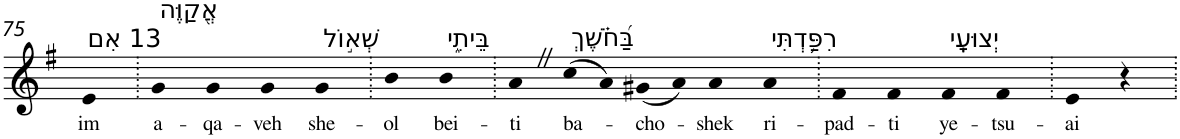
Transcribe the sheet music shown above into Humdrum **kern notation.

**kern	**text
*part1	*part1
*staff1	*staff1
*I"Piano	*
*I'Pno	*
!!LO:PB:g=z
*clefG2	*
*k[f#]	*
*G:	*
=75	=75
!LO:TX:a:t=13 אִם	!
!	!LO:LY:b
4e	im
=76.	=76.
!LO:TX:a:t=אֲ֭קַוֶּה	!
!	!LO:LY:b
4g	a-
!	!LO:LY:b
4g	-qa-
!	!LO:LY:b
4g	-veh
!LO:TX:a:t=שְׁא֣וֹל	!
!	!LO:LY:b
4g	she-
=77.	=77.
!	!LO:LY:b
4b	-ol
!LO:TX:a:t=בֵּיתִ֑י	!
!	!LO:LY:b
4b	bei-
=78.	=78.
!	!LO:LY:b
4aZ	-ti
!LO:TX:a:t=בַּ֝חֹ֗שֶׁךְ	!
!	!LO:LY:b
(8cc	ba-
8a)	.
!	!LO:LY:b
(8g#X	-cho-
8a)	.
!	!LO:LY:b
4a	-shek
!LO:TX:a:t=רִפַּ֥דְתִּי	!
!	!LO:LY:b
4a	ri-
=79.	=79.
!	!LO:LY:b
4f#	-pad-
!	!LO:LY:b
4f#	-ti
!LO:TX:a:t=יְצוּעָֽי	!
!	!LO:LY:b
4f#	ye-
!	!LO:LY:b
4f#	-tsu-
=80.	=80.
!	!LO:LY:b
4e	-ai
4r	.
=.	=.
*-	*-
